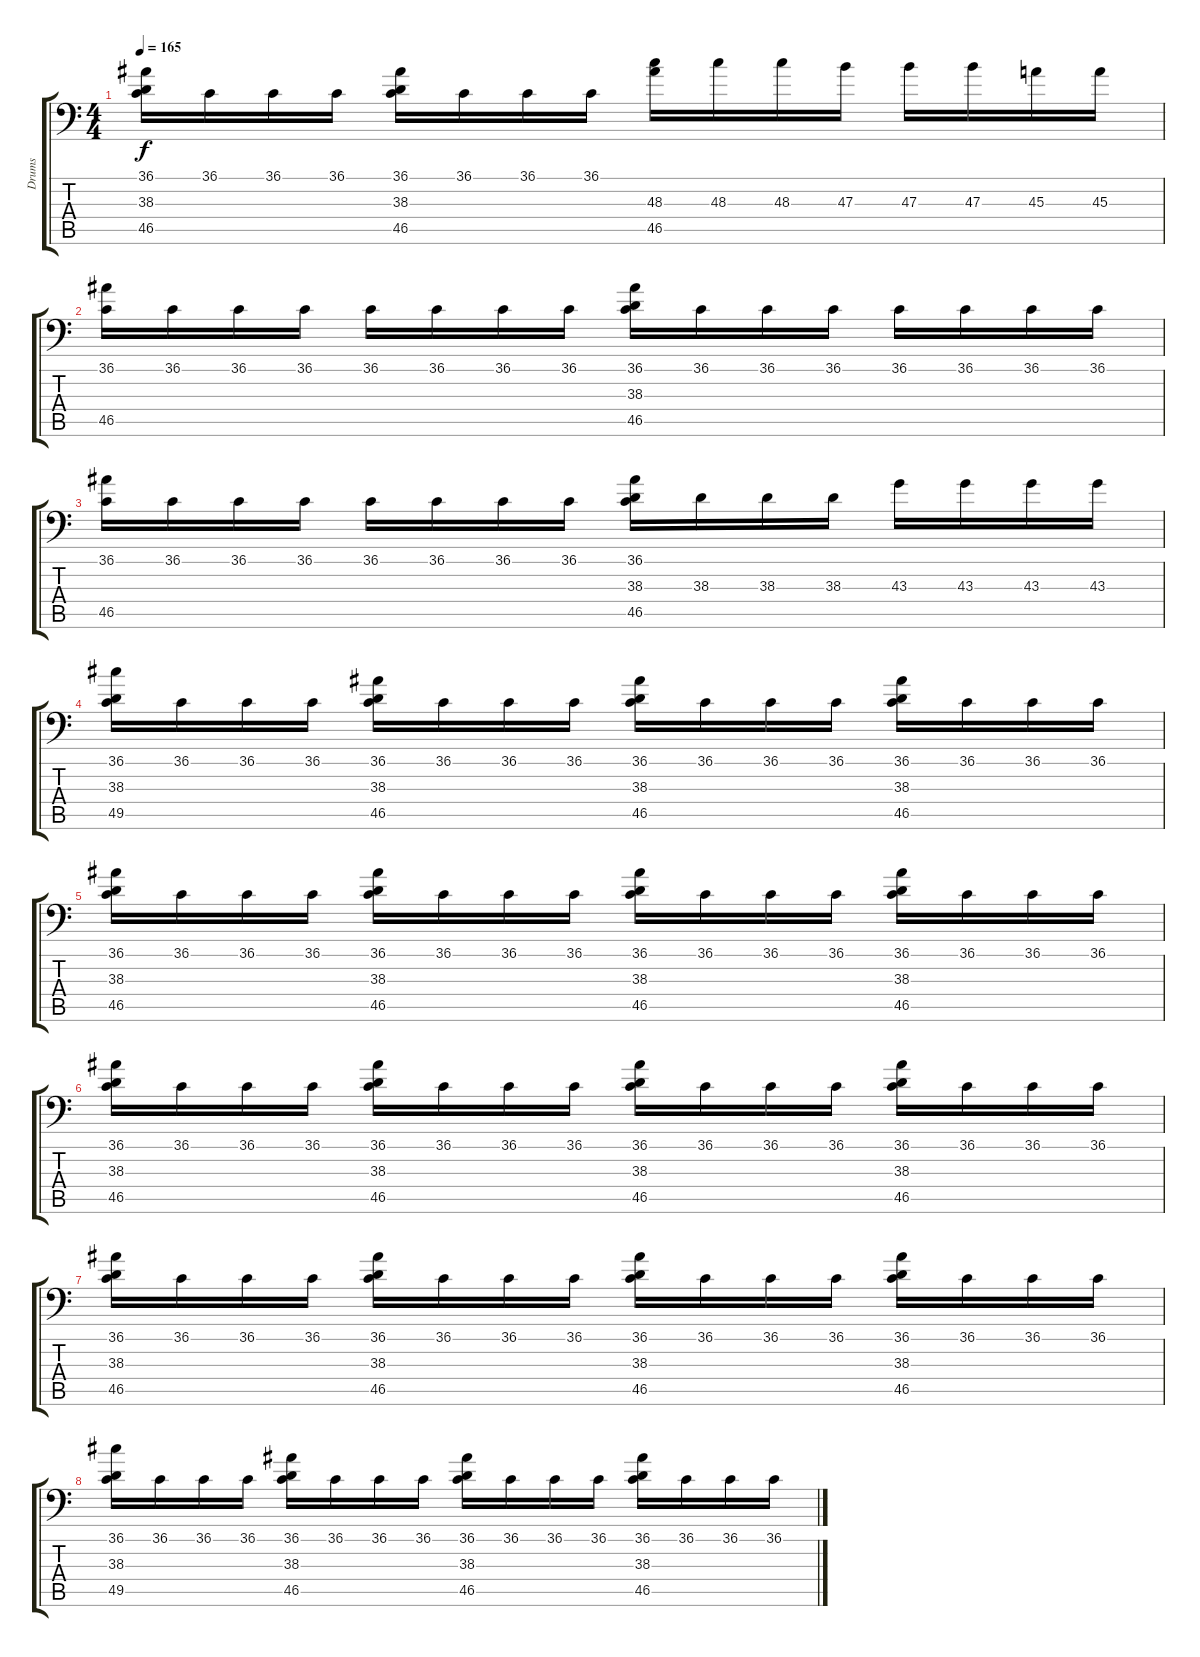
\track ("Drums" "Drums") {instrument acousticgrandpiano}
\staff {score tabs}
\tuning (C-1 C-1 C-1 C-1 C-1 C-1) {hide}
\ts (4 4)
\tempo 165
\clef f4
\ks c
(36.1 38.3 46.5).16{dy f} 36.1.16 36.1.16 36.1.16 (36.1 38.3 46.5).16 36.1.16 36.1.16 36.1.16 (48.3 46.5).16 48.3.16 48.3.16 47.3.16 47.3.16 47.3.16 45.3.16 45.3.16 |
(36.1 46.5).16 36.1.16 36.1.16 36.1.16 36.1.16 36.1.16 36.1.16 36.1.16 (36.1 38.3 46.5).16 36.1.16 36.1.16 36.1.16 36.1.16 36.1.16 36.1.16 36.1.16 |
(36.1 46.5).16 36.1.16 36.1.16 36.1.16 36.1.16 36.1.16 36.1.16 36.1.16 (36.1 38.3 46.5).16 38.3.16 38.3.16 38.3.16 43.3.16 43.3.16 43.3.16 43.3.16 |
(36.1 38.3 49.5).16 36.1.16 36.1.16 36.1.16 (36.1 38.3 46.5).16 36.1.16 36.1.16 36.1.16 (36.1 38.3 46.5).16 36.1.16 36.1.16 36.1.16 (36.1 38.3 46.5).16 36.1.16 36.1.16 36.1.16 |
(36.1 38.3 46.5).16 36.1.16 36.1.16 36.1.16 (36.1 38.3 46.5).16 36.1.16 36.1.16 36.1.16 (36.1 38.3 46.5).16 36.1.16 36.1.16 36.1.16 (36.1 38.3 46.5).16 36.1.16 36.1.16 36.1.16 |
(36.1 38.3 46.5).16 36.1.16 36.1.16 36.1.16 (36.1 38.3 46.5).16 36.1.16 36.1.16 36.1.16 (36.1 38.3 46.5).16 36.1.16 36.1.16 36.1.16 (36.1 38.3 46.5).16 36.1.16 36.1.16 36.1.16 |
(36.1 38.3 46.5).16 36.1.16 36.1.16 36.1.16 (36.1 38.3 46.5).16 36.1.16 36.1.16 36.1.16 (36.1 38.3 46.5).16 36.1.16 36.1.16 36.1.16 (36.1 38.3 46.5).16 36.1.16 36.1.16 36.1.16 |
(36.1 38.3 49.5).16 36.1.16 36.1.16 36.1.16 (36.1 38.3 46.5).16 36.1.16 36.1.16 36.1.16 (36.1 38.3 46.5).16 36.1.16 36.1.16 36.1.16 (36.1 38.3 46.5).16 36.1.16 36.1.16 36.1.16
